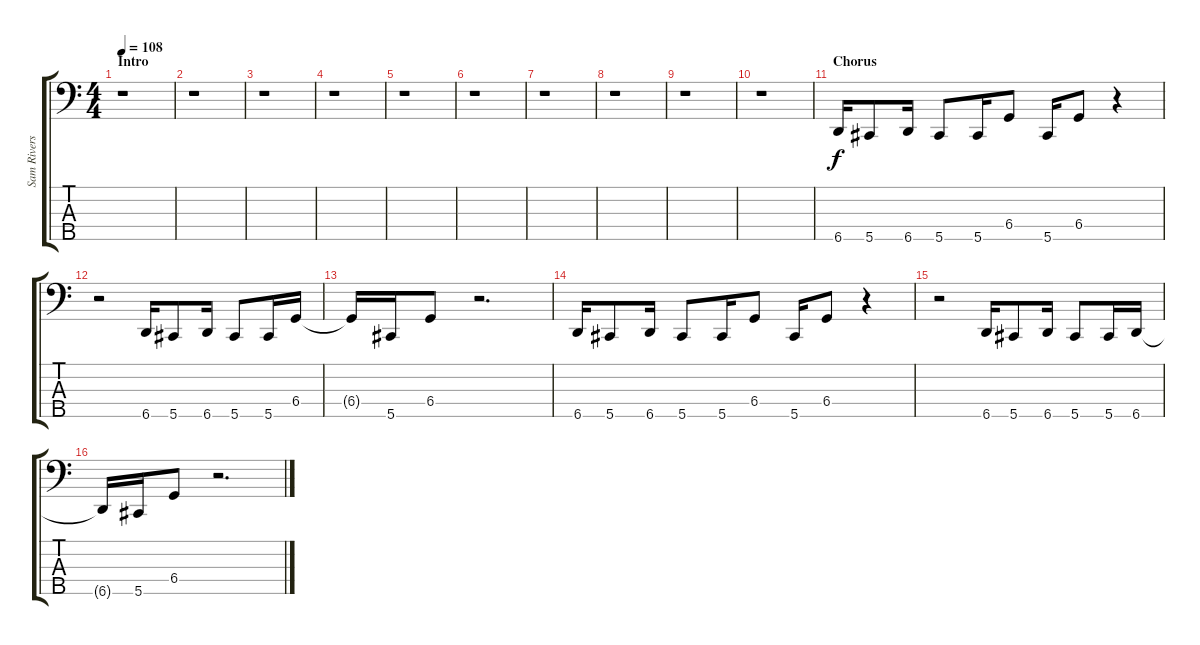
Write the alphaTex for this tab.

\track ("Sam Rivers - Bass" "Sam Rivers") {instrument electricbassfinger}
\staff {score tabs}
\tuning (E2 B1 Gb1 Db1 Ab0) {hide}
\ts (4 4)
\section ("" "Intro")
\tempo 108
\clef f4
\ks c
r.1{dy f instrument electricbassfinger} |
r.1 |
r.1 |
r.1 |
r.1 |
r.1 |
r.1 |
r.1 |
r.1 |
r.1 |
\section ("" "Chorus")
6.5.16 5.5.8 6.5.16 5.5.8 5.5.16 6.4.8 5.5.16 6.4.8 r.4 |
r.2 6.5.16 5.5.8 6.5.16 5.5.8 5.5.16 6.4.16 |
6.4{t}.16 5.5.16 6.4.8 r.2{d} |
6.5.16 5.5.8 6.5.16 5.5.8 5.5.16 6.4.8 5.5.16 6.4.8 r.4 |
r.2 6.5.16 5.5.8 6.5.16 5.5.8 5.5.16 6.5.16 |
6.5{t}.16 5.5.16 6.4.8 r.2{d}
